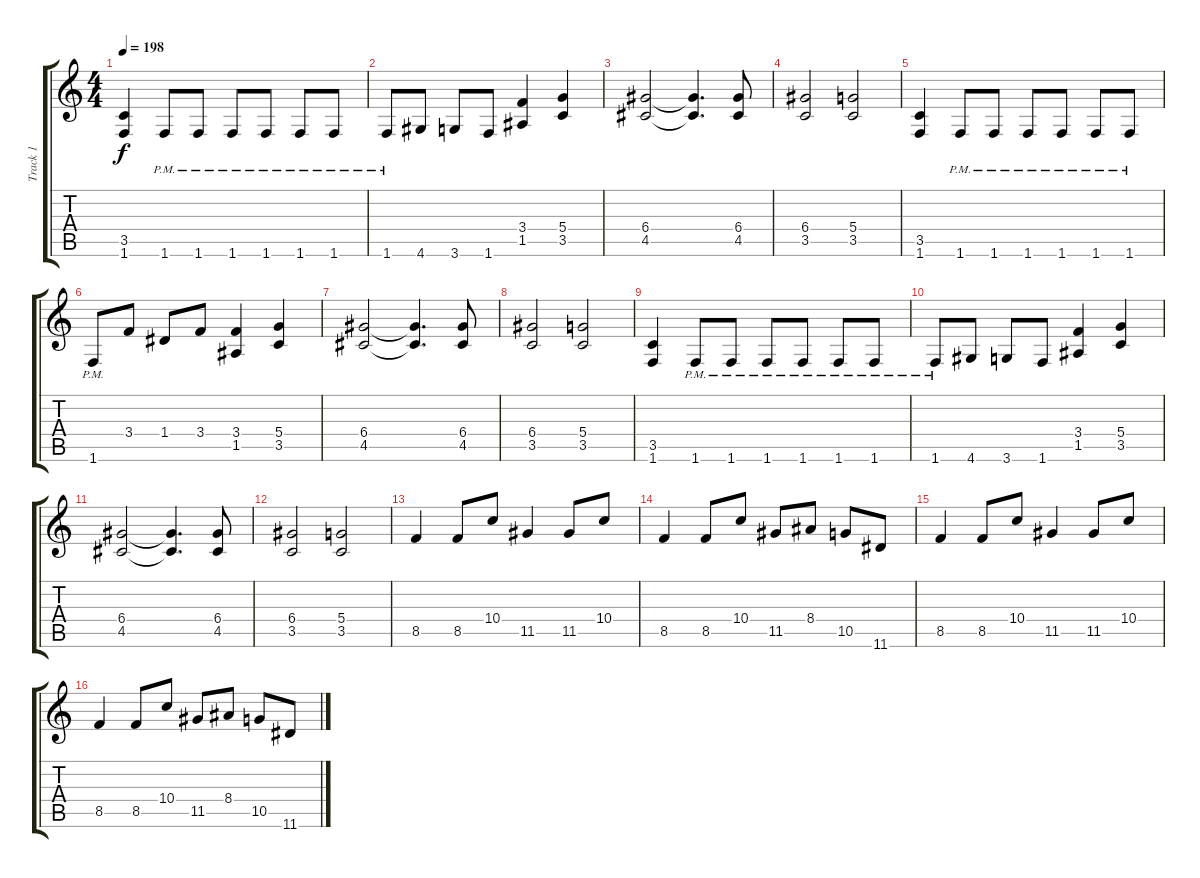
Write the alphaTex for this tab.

\track ("Track 1" "Track 1") {instrument distortionguitar}
\staff {score tabs}
\tuning (E4 B3 G3 D3 A2 E2) {hide}
\ts (4 4)
\tempo 198
\clef g2
\ks c
(3.5 1.6).4{dy f} 1.6{pm}.8 1.6{pm}.8 1.6{pm}.8 1.6{pm}.8 1.6{pm}.8 1.6{pm}.8 |
1.6{pm}.8 4.6.8 3.6.8 1.6.8 (3.4 1.5).4 (5.4 3.5).4 |
(6.4 4.5).2 (6.4{t} 4.5{t}).4{d} (6.4 4.5).8 |
(6.4 3.5).2 (5.4 3.5).2 |
(3.5 1.6).4 1.6{pm}.8 1.6{pm}.8 1.6{pm}.8 1.6{pm}.8 1.6{pm}.8 1.6{pm}.8 |
1.6{pm}.8 3.4.8 1.4.8 3.4.8 (3.4 1.5).4 (5.4 3.5).4 |
(6.4 4.5).2 (6.4{t} 4.5{t}).4{d} (6.4 4.5).8 |
(6.4 3.5).2 (5.4 3.5).2 |
(3.5 1.6).4 1.6{pm}.8 1.6{pm}.8 1.6{pm}.8 1.6{pm}.8 1.6{pm}.8 1.6{pm}.8 |
1.6{pm}.8 4.6.8 3.6.8 1.6.8 (3.4 1.5).4 (5.4 3.5).4 |
(6.4 4.5).2 (6.4{t} 4.5{t}).4{d} (6.4 4.5).8 |
(6.4 3.5).2 (5.4 3.5).2 |
8.5.4 8.5.8 10.4.8 11.5.4 11.5.8 10.4.8 |
8.5.4 8.5.8 10.4.8 11.5.8 8.4.8 10.5.8 11.6.8 |
8.5.4 8.5.8 10.4.8 11.5.4 11.5.8 10.4.8 |
8.5.4 8.5.8 10.4.8 11.5.8 8.4.8 10.5.8 11.6.8
